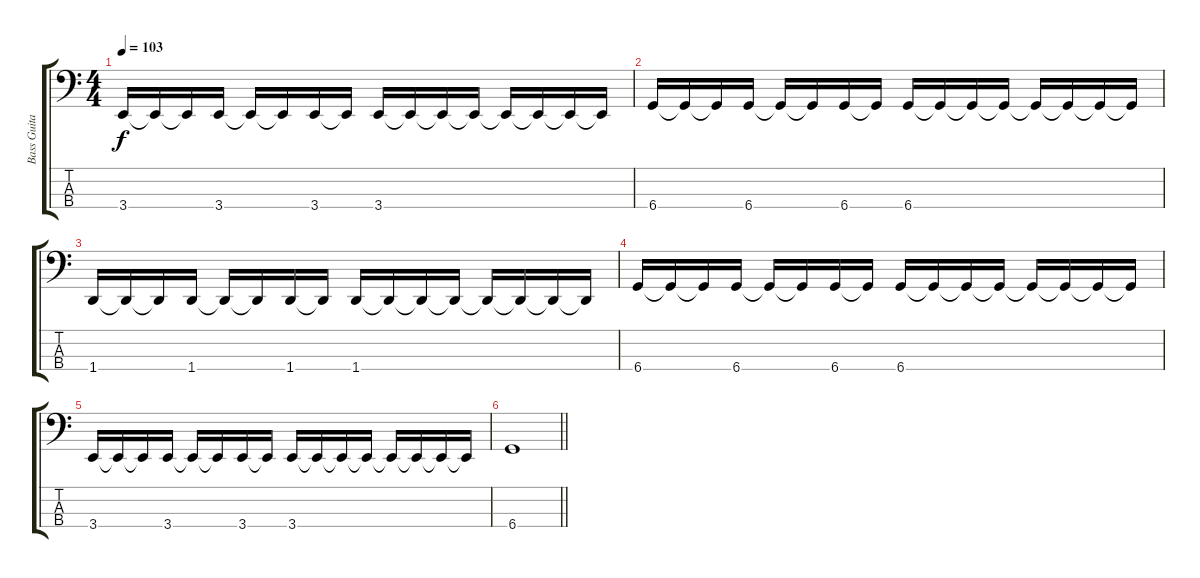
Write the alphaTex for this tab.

\track ("Bass Guitar" "Bass Guita") {instrument electricbassfinger}
\staff {score tabs}
\tuning (Gb2 Db2 Ab1 Db1) {hide}
\ts (4 4)
\tempo 103
\clef f4
\ks c
3.4.16{dy f} 3.4{t}.16 3.4{t}.16 3.4.16 3.4{t}.16 3.4{t}.16 3.4.16 3.4{t}.16 3.4.16 3.4{t}.16 3.4{t}.16 3.4{t}.16 3.4{t}.16 3.4{t}.16 3.4{t}.16 3.4{t}.16 |
6.4.16 6.4{t}.16 6.4{t}.16 6.4.16 6.4{t}.16 6.4{t}.16 6.4.16 6.4{t}.16 6.4.16 6.4{t}.16 6.4{t}.16 6.4{t}.16 6.4{t}.16 6.4{t}.16 6.4{t}.16 6.4{t}.16 |
1.4.16 1.4{t}.16 1.4{t}.16 1.4.16 1.4{t}.16 1.4{t}.16 1.4.16 1.4{t}.16 1.4.16 1.4{t}.16 1.4{t}.16 1.4{t}.16 1.4{t}.16 1.4{t}.16 1.4{t}.16 1.4{t}.16 |
6.4.16 6.4{t}.16 6.4{t}.16 6.4.16 6.4{t}.16 6.4{t}.16 6.4.16 6.4{t}.16 6.4.16 6.4{t}.16 6.4{t}.16 6.4{t}.16 6.4{t}.16 6.4{t}.16 6.4{t}.16 6.4{t}.16 |
3.4.16 3.4{t}.16 3.4{t}.16 3.4.16 3.4{t}.16 3.4{t}.16 3.4.16 3.4{t}.16 3.4.16 3.4{t}.16 3.4{t}.16 3.4{t}.16 3.4{t}.16 3.4{t}.16 3.4{t}.16 3.4{t}.16 |
\barLineRight lightlight
6.4.1
